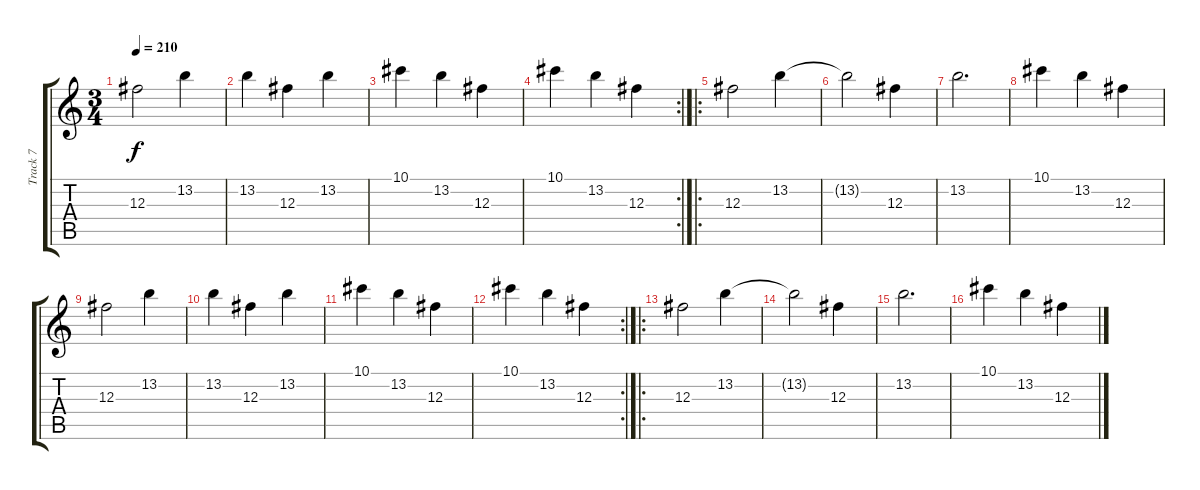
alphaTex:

\track ("Track 7" "Track 7") {instrument electricguitarjazz}
\staff {score tabs}
\tuning (Eb4 Bb3 Gb3 Db3 Ab2 Eb2) {hide}
\ts (3 4)
\tempo 210
\clef g2
\ks c
12.3.2{dy f} 13.2.4 |
13.2.4 12.3.4 13.2.4 |
10.1.4 13.2.4 12.3.4 |
\rc 2
10.1.4 13.2.4 12.3.4 |
\ro
12.3.2 13.2.4 |
13.2{t}.2 12.3.4 |
13.2.2{d} |
10.1.4 13.2.4 12.3.4 |
12.3.2 13.2.4 |
13.2.4 12.3.4 13.2.4 |
10.1.4 13.2.4 12.3.4 |
\rc 2
10.1.4 13.2.4 12.3.4 |
\ro
12.3.2 13.2.4 |
13.2{t}.2 12.3.4 |
13.2.2{d} |
10.1.4 13.2.4 12.3.4
